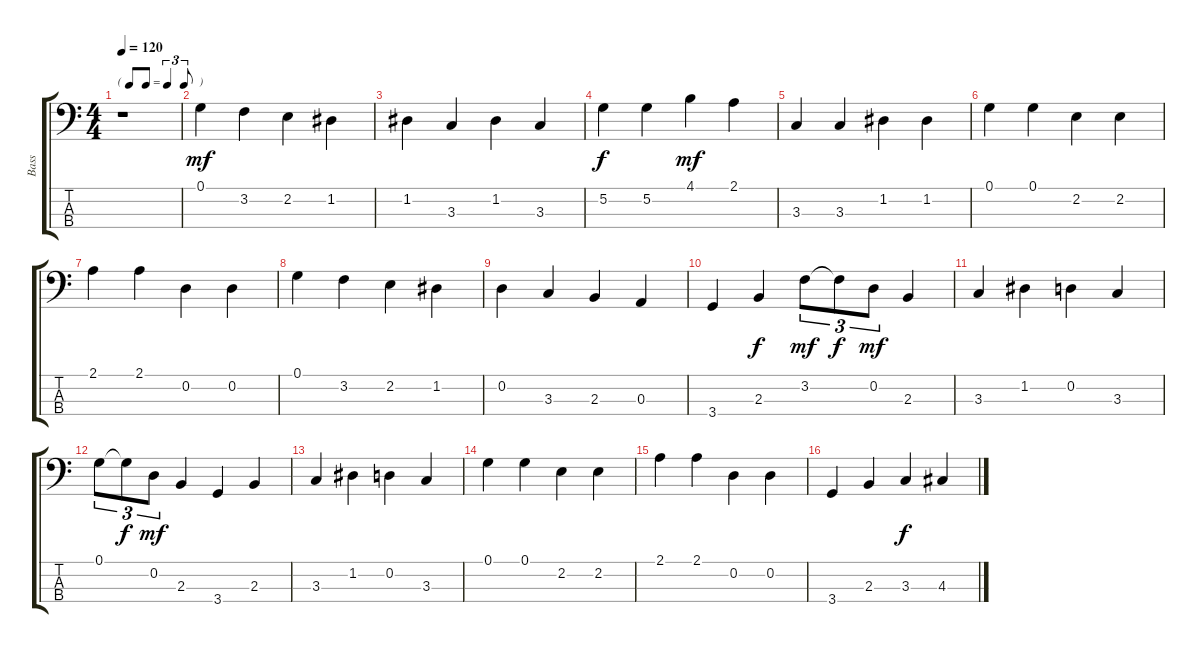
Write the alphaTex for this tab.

\track ("Bass" "Bass") {instrument electricbassfinger}
\staff {score tabs}
\tuning (G2 D2 A1 E1) {hide}
\ts (4 4)
\tf triplet8th
\tempo 120
\clef f4
\ks c
r.1{dy f} |
0.1.4{dy mf} 3.2.4 2.2.4 1.2.4 |
1.2.4 3.3.4 1.2.4 3.3.4 |
5.2.4{dy f} 5.2.4 4.1.4{dy mf} 2.1.4 |
3.3.4 3.3.4 1.2.4 1.2.4 |
0.1.4 0.1.4 2.2.4 2.2.4 |
2.1.4 2.1.4 0.2.4 0.2.4 |
0.1.4 3.2.4 2.2.4 1.2.4 |
0.2.4 3.3.4 2.3.4 0.3.4 |
3.4.4 2.3.4{dy f} 3.2.8{tu (3 2) dy mf} 3.2{t}.8{tu (3 2) dy f} 0.2.8{tu (3 2) dy mf} 2.3.4 |
3.3.4 1.2.4 0.2.4 3.3.4 |
0.1.8{tu (3 2)} 0.1{t}.8{tu (3 2) dy f} 0.2.8{tu (3 2) dy mf} 2.3.4 3.4.4 2.3.4 |
3.3.4 1.2.4 0.2.4 3.3.4 |
0.1.4 0.1.4 2.2.4 2.2.4 |
2.1.4 2.1.4 0.2.4 0.2.4 |
3.4.4 2.3.4 3.3.4{dy f} 4.3.4
